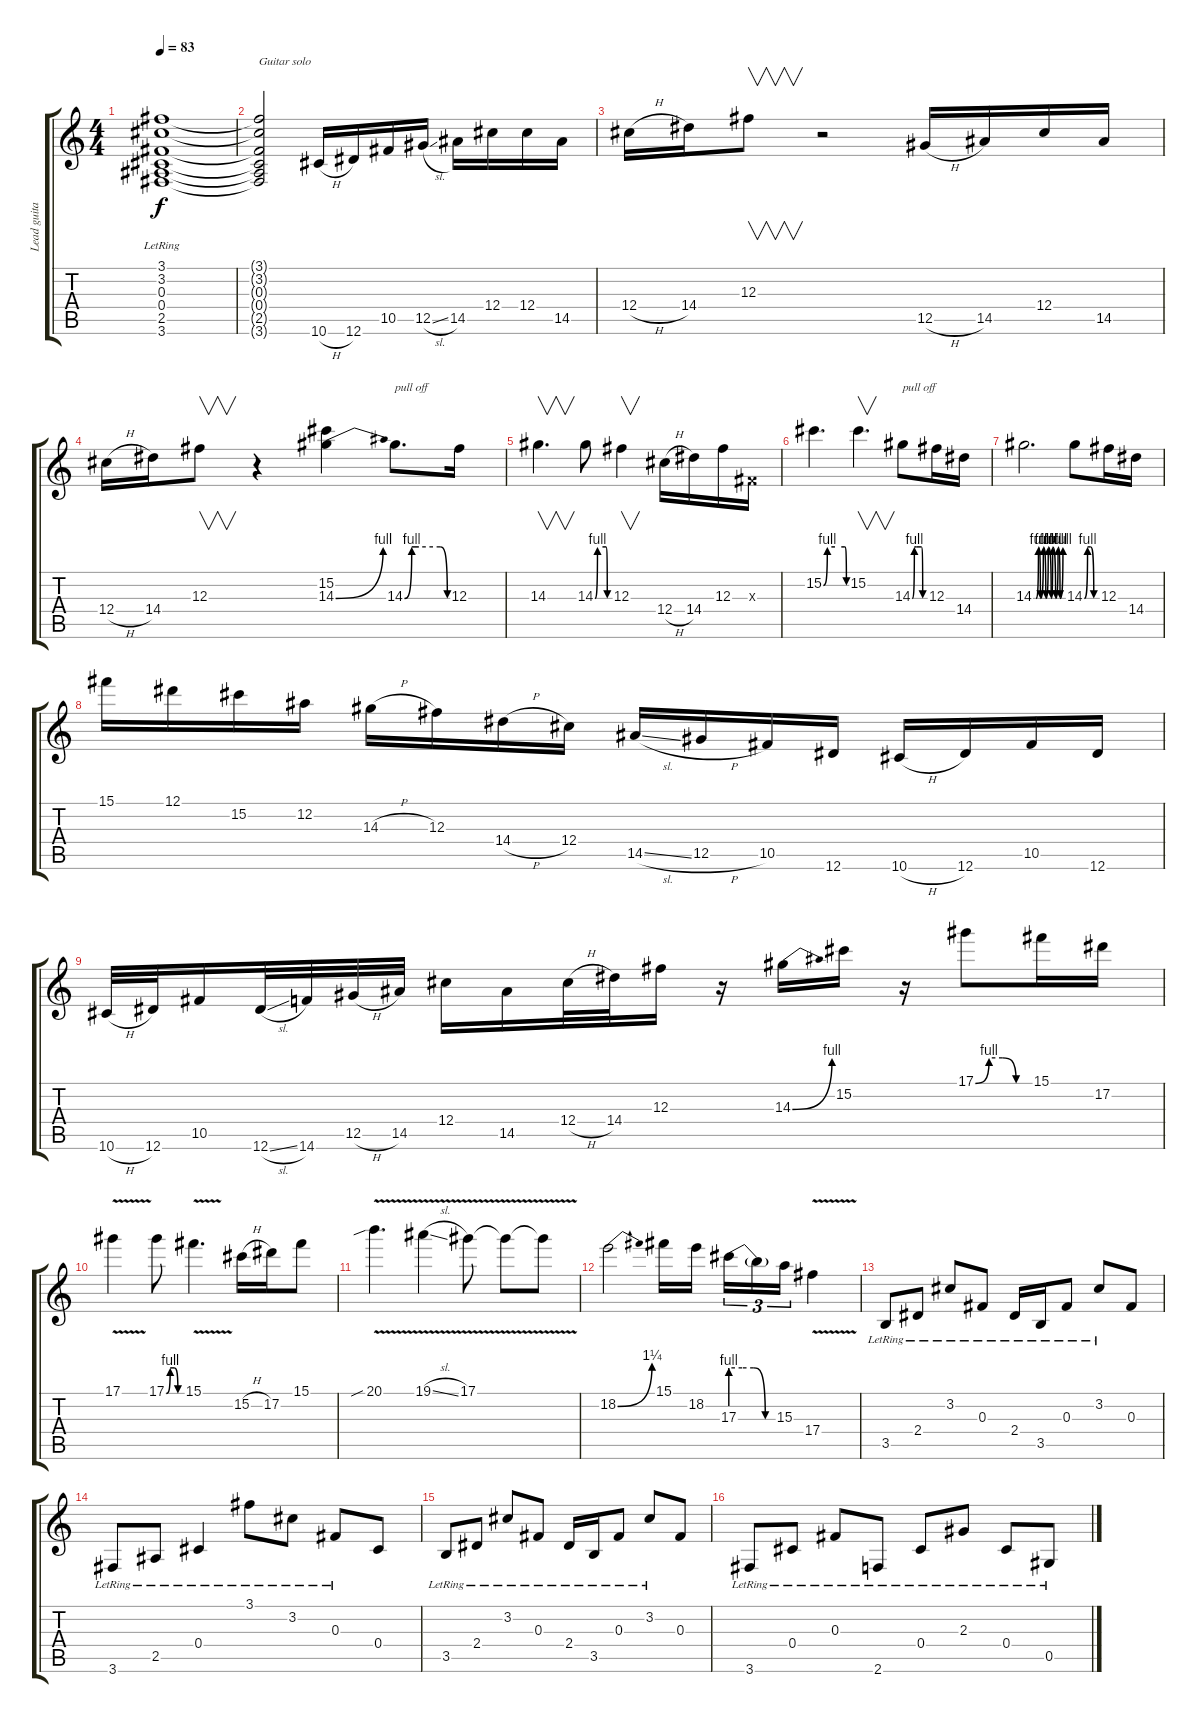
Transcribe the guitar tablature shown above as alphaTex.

\track ("Lead guitar(Zakk Wylde)" "Lead guita") {instrument distortionguitar}
\staff {score tabs}
\tuning (Eb4 Bb3 Gb3 Db3 Ab2 Eb2) {hide}
\ts (4 4)
\tempo 83
\clef g2
\ks c
(3.1{lr} 3.2{lr} 0.3{lr} 0.4{lr} 2.5{lr} 3.6{lr}).1{dy f} |
(3.1{t} 3.2{t} 0.3{t} 0.4{t} 2.5{t} 3.6{t}).2{txt "Guitar solo" volume 9} 10.6{h}.16{volume 16} 12.6.16 10.5.16 12.5{sl}.16 14.5.16 12.4.16 12.4.16 14.5.16 |
12.4{h}.16 14.4.16 12.3.8{v} r.2 12.5{h}.16 14.5.16 12.4.16 14.5.16 |
12.4{h}.16 14.4.16 12.3.8{v} r.4 (15.2 14.3{be (bend 0 0 60 4)}).4 14.3{be (custom 0 0 10 4 20 4 50 4 60 0)}.8{d txt "pull off"} 12.3.16 |
14.3.4{v d} 14.3{be (custom 0 0 10 4 45 4 50 0 60 0)}.8 12.3.4{v} 12.4{h}.16 14.4.16 12.3.16 0.3{x}.16 |
15.2{be (custom 0 0 10 4 30 4 56 4 60 0)}.4{d} 15.2.4{v d} 14.3{be (custom 0 0 10 4 20 4 44 4 50 0 60 0)}.8{txt "pull off"} 12.3.16 14.4.16 |
14.3{be (custom 0 0 5 0 10 4 14 0 20 4 25 0 30 4 36 0 39 4 45 0 50 4 54 0 60 4)}.2{d} 14.3{be (custom 0 0 15 4 30 4 45 0 60 0)}.8 12.3.16 14.4.16 |
15.1.16 12.1.16 15.2.16 12.2.16 14.3{h}.16 12.3.16 14.4{h}.16 12.4.16 14.5{sl}.16 12.5{h}.16 10.5.16 12.6.16 10.6{h}.16 12.6.16 10.5.16 12.6.16 |
10.6{h}.32 12.6.32 10.5.16 12.6{sl}.32 14.6.32 12.5{h}.32 14.5.32 12.4.16 14.5.16 12.4{h}.32 14.4.32 12.3.16 r.16 14.3{be (bend 0 0 60 4)}.16 15.2.16 r.16 17.1{be (custom 0 0 15 4 30 4 45 0 60 0)}.8 15.1.16 17.2.16 |
17.1{v}.4 17.1{be (custom 0 0 15 4 30 4 45 0 60 0)}.8 15.1{v}.4{d} 15.2{h}.16 17.2.16 15.1.8 |
20.1{v sib}.4{d} 19.1{v sl}.4 17.1{v}.8 17.1{v t}.8 17.1{v t}.8 |
18.2{be (bend 0 0 60 5)}.2 15.1.16 18.2.16{beam splitsecondary} 17.3{be (custom 0 4 15 4 30 4 45 0 60 0)}.16{tu (3 2)} 17.3{t}.16{tu (3 2)} 15.3.16{tu (3 2)} 17.4{v}.4 |
3.5{lr}.8 2.4{lr}.8 3.2{lr}.8 0.3{lr}.8 2.4{lr}.16 3.5{lr}.16 0.3{lr}.8 3.2{lr}.8 0.3.8 |
3.6{lr}.8 2.5{lr}.8 0.4{lr}.4 3.1{lr}.8 3.2{lr}.8 0.3{lr}.8 0.4.8 |
3.5{lr}.8 2.4{lr}.8 3.2{lr}.8 0.3{lr}.8 2.4{lr}.16 3.5{lr}.16 0.3{lr}.8 3.2{lr}.8 0.3.8 |
3.6{lr}.8 0.4{lr}.8 0.3{lr}.8 2.6{lr}.8 0.4{lr}.8 2.3{lr}.8 0.4{lr}.8 0.5{lr}.8
